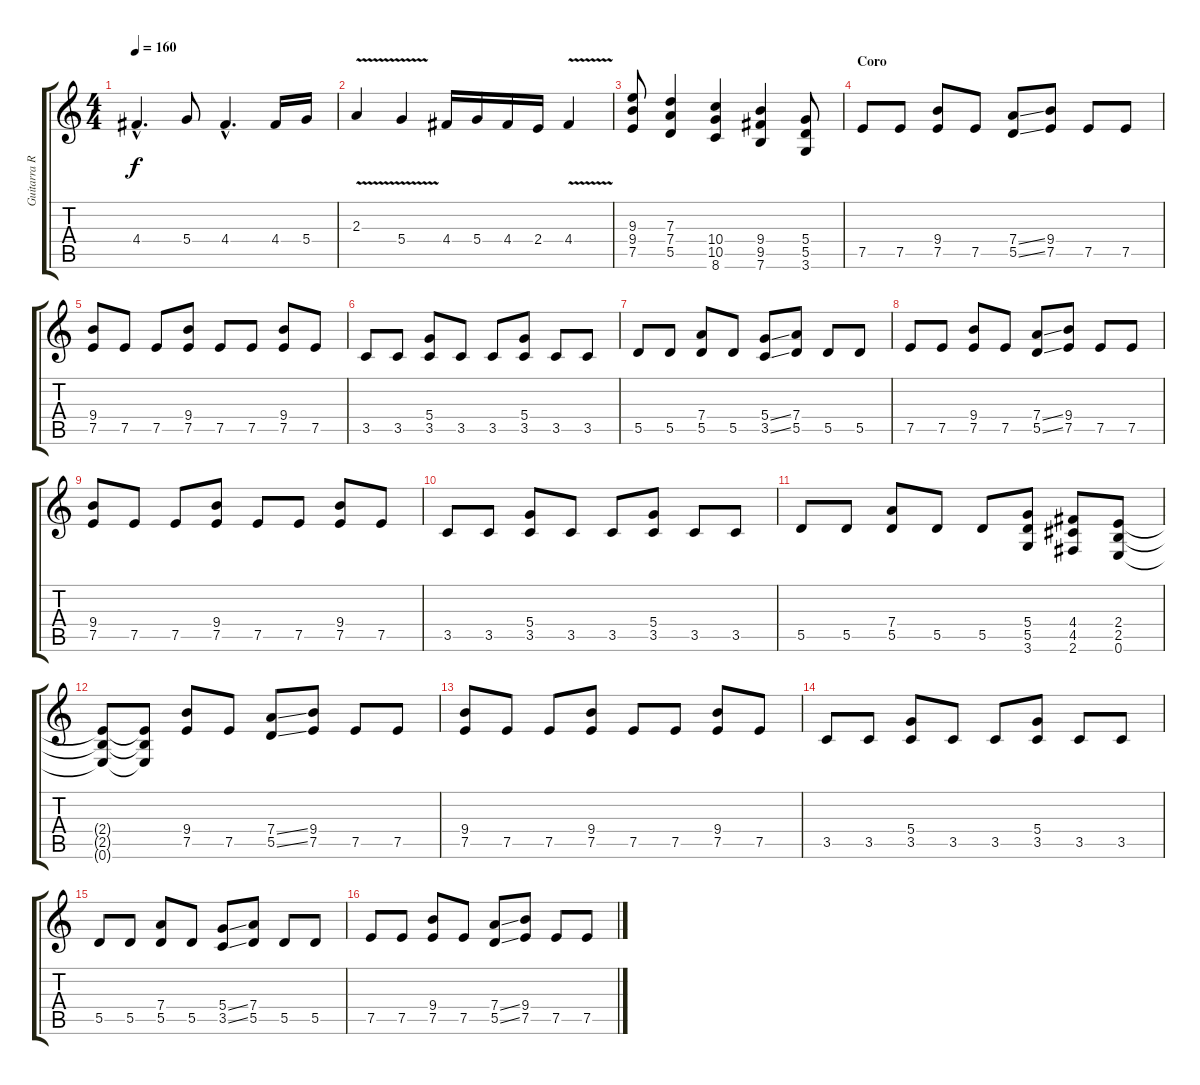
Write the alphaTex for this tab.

\track ("Guitarra Ritmica" "Guitarra R") {instrument distortionguitar}
\staff {score tabs}
\tuning (E4 B3 G3 D3 A2 E2) {hide}
\ts (4 4)
\tempo 160
\clef g2
\ks c
4.4{hac}.4{d dy f} 5.4.8 4.4{hac}.4{d} 4.4.16 5.4.16 |
2.3{v}.4 5.4{v}.4 4.4.16 5.4.16 4.4.16 2.4.16 4.4{v}.4 |
(9.3 9.4 7.5).8 (7.3 7.4 5.5).4 (10.4 10.5 8.6).4 (9.4 9.5 7.6).4 (5.4 5.5 3.6).8 |
\section ("" "Coro")
7.5.8 7.5.8 (9.4 7.5).8 7.5.8 (7.4{ss} 5.5{ss}).8 (9.4 7.5).8 7.5.8 7.5.8 |
(9.4 7.5).8 7.5.8 7.5.8 (9.4 7.5).8 7.5.8 7.5.8 (9.4 7.5).8 7.5.8 |
3.5.8 3.5.8 (5.4 3.5).8 3.5.8 3.5.8 (5.4 3.5).8 3.5.8 3.5.8 |
5.5.8 5.5.8 (7.4 5.5).8 5.5.8 (5.4{ss} 3.5{ss}).8 (7.4 5.5).8 5.5.8 5.5.8 |
7.5.8 7.5.8 (9.4 7.5).8 7.5.8 (7.4{ss} 5.5{ss}).8 (9.4 7.5).8 7.5.8 7.5.8 |
(9.4 7.5).8 7.5.8 7.5.8 (9.4 7.5).8 7.5.8 7.5.8 (9.4 7.5).8 7.5.8 |
3.5.8 3.5.8 (5.4 3.5).8 3.5.8 3.5.8 (5.4 3.5).8 3.5.8 3.5.8 |
5.5.8 5.5.8 (7.4 5.5).8 5.5.8 5.5.8 (5.4 5.5 3.6).8 (4.4 4.5 2.6).8 (2.4 2.5 0.6).8 |
(2.4{t} 2.5{t} 0.6{t}).8 (2.4{t} 2.5{t} 0.6{t}).8 (9.4 7.5).8 7.5.8 (7.4{ss} 5.5{ss}).8 (9.4 7.5).8 7.5.8 7.5.8 |
(9.4 7.5).8 7.5.8 7.5.8 (9.4 7.5).8 7.5.8 7.5.8 (9.4 7.5).8 7.5.8 |
3.5.8 3.5.8 (5.4 3.5).8 3.5.8 3.5.8 (5.4 3.5).8 3.5.8 3.5.8 |
5.5.8 5.5.8 (7.4 5.5).8 5.5.8 (5.4{ss} 3.5{ss}).8 (7.4 5.5).8 5.5.8 5.5.8 |
7.5.8 7.5.8 (9.4 7.5).8 7.5.8 (7.4{ss} 5.5{ss}).8 (9.4 7.5).8 7.5.8 7.5.8
